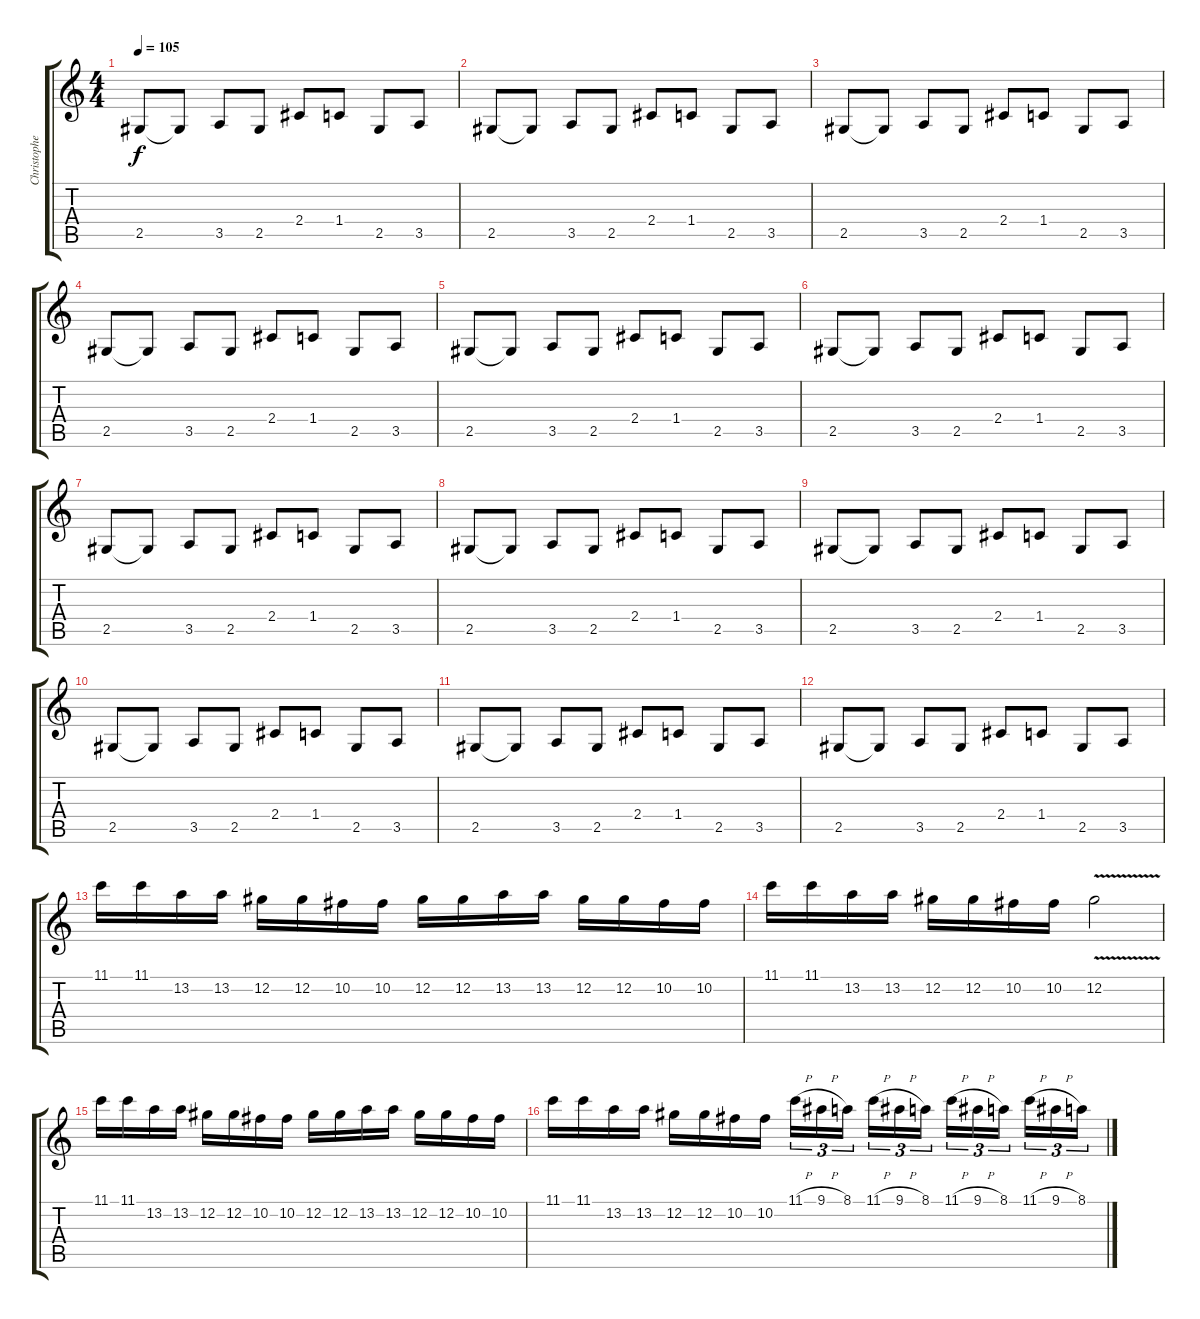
\track ("Christopher Johnsson (Guitar)" "Christophe") {instrument distortionguitar}
\staff {score tabs}
\tuning (Db4 Ab3 E3 B2 Gb2 Db2) {hide}
\ts (4 4)
\tempo 105
\clef g2
\ks c
2.5.8{dy f instrument distortionguitar} 2.5{t}.8 3.5.8 2.5.8 2.4.8 1.4.8 2.5.8 3.5.8 |
2.5.8 2.5{t}.8 3.5.8 2.5.8 2.4.8 1.4.8 2.5.8 3.5.8 |
2.5.8 2.5{t}.8 3.5.8 2.5.8 2.4.8 1.4.8 2.5.8 3.5.8 |
2.5.8 2.5{t}.8 3.5.8 2.5.8 2.4.8 1.4.8 2.5.8 3.5.8 |
2.5.8 2.5{t}.8 3.5.8 2.5.8 2.4.8 1.4.8 2.5.8 3.5.8 |
2.5.8 2.5{t}.8 3.5.8 2.5.8 2.4.8 1.4.8 2.5.8 3.5.8 |
2.5.8 2.5{t}.8 3.5.8 2.5.8 2.4.8 1.4.8 2.5.8 3.5.8 |
2.5.8 2.5{t}.8 3.5.8 2.5.8 2.4.8 1.4.8 2.5.8 3.5.8 |
2.5.8 2.5{t}.8 3.5.8 2.5.8 2.4.8 1.4.8 2.5.8 3.5.8 |
2.5.8 2.5{t}.8 3.5.8 2.5.8 2.4.8 1.4.8 2.5.8 3.5.8 |
2.5.8 2.5{t}.8 3.5.8 2.5.8 2.4.8 1.4.8 2.5.8 3.5.8 |
2.5.8 2.5{t}.8 3.5.8 2.5.8 2.4.8 1.4.8 2.5.8 3.5.8 |
11.1.16{instrument overdrivenguitar} 11.1.16 13.2.16 13.2.16 12.2.16 12.2.16 10.2.16 10.2.16 12.2.16 12.2.16 13.2.16 13.2.16 12.2.16 12.2.16 10.2.16 10.2.16 |
11.1.16 11.1.16 13.2.16 13.2.16 12.2.16 12.2.16 10.2.16 10.2.16 12.2{v}.2 |
11.1.16 11.1.16 13.2.16 13.2.16 12.2.16 12.2.16 10.2.16 10.2.16 12.2.16 12.2.16 13.2.16 13.2.16 12.2.16 12.2.16 10.2.16 10.2.16 |
11.1.16 11.1.16 13.2.16 13.2.16 12.2.16 12.2.16 10.2.16 10.2.16 11.1{h}.16{tu (3 2)} 9.1{h}.16{tu (3 2)} 8.1.16{tu (3 2)} 11.1{h}.16{tu (3 2)} 9.1{h}.16{tu (3 2)} 8.1.16{tu (3 2)} 11.1{h}.16{tu (3 2)} 9.1{h}.16{tu (3 2)} 8.1.16{tu (3 2)} 11.1{h}.16{tu (3 2)} 9.1{h}.16{tu (3 2)} 8.1.16{tu (3 2)}
